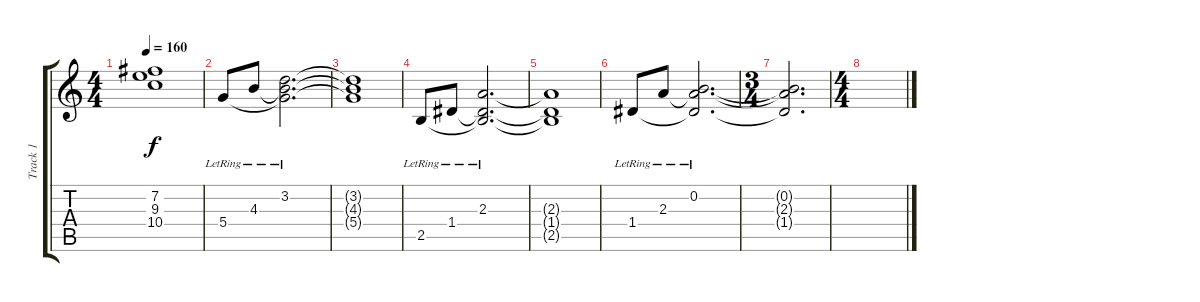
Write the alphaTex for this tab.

\track ("Track 1" "Track 1") {instrument acousticguitarnylon}
\staff {score tabs}
\tuning (E4 B3 G3 D3 A2 E2) {hide}
\ts (4 4)
\tempo 160
\clef g2
\ks c
(7.2{t} 9.3{t} 10.4{t}).1{dy f} |
5.4{lr}.8 4.3{lr}.8 (3.2{lr} 4.3{t} 5.4{t}).2{d} |
(3.2{t} 4.3{t} 5.4{t}).1 |
2.5{lr}.8 1.4{lr}.8 (2.3{lr} 1.4{t} 2.5{t}).2{d} |
(2.3{t} 1.4{t} 2.5{t}).1 |
1.4{lr}.8 2.3{lr}.8 (0.2{lr} 2.3{t} 1.4{t}).2{d} |
\ts (3 4)
(0.2{t} 2.3{t} 1.4{t}).2{d} |
\ts (4 4)
